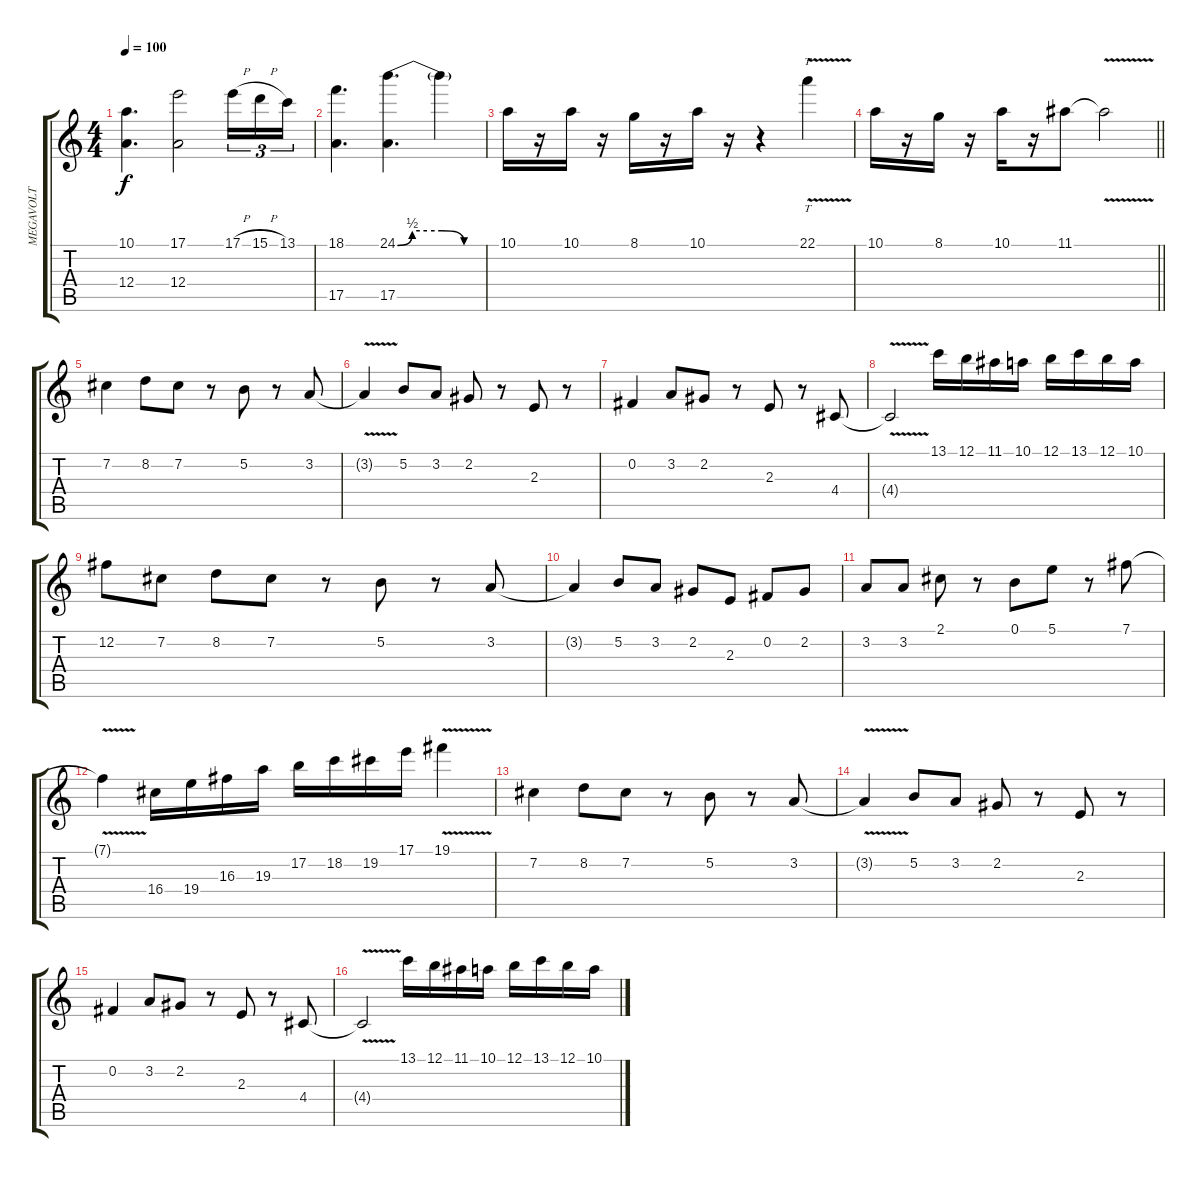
\track ("MEGAVOLT" "MEGAVOLT") {instrument distortionguitar}
\staff {score tabs}
\tuning (B3 Gb3 D3 A2 E2 B1) {hide}
\ts (4 4)
\tempo 100
\clef g2
\ks c
(10.1 12.4).4{d dy f} (17.1 12.4).2 17.1{h}.16{tu (3 2)} 15.1{h}.16{tu (3 2)} 13.1.16{tu (3 2)} |
(18.1 17.5).4{d} (24.1{be (custom 0 0 10 2 20 2 30 2 45 0 60 0)} 17.5).4{d} 24.1{t}.4 |
10.1.16 r.16 10.1.16 r.16 8.1.16 r.16 10.1.16 r.16 r.4 22.1{v}.4{tt} |
\barLineRight lightlight
10.1.16 r.16 8.1.16 r.16 10.1.16 r.16 11.1.8 11.1{v t}.2 |
7.2.4 8.2.8 7.2.8 r.8 5.2.8 r.8 3.2.8 |
3.2{v t}.4 5.2.8 3.2.8 2.2.8 r.8 2.3.8 r.8 |
0.2.4 3.2.8 2.2.8 r.8 2.3.8 r.8 4.4.8 |
4.4{v t}.2 13.1.16 12.1.16 11.1.16 10.1.16 12.1.16 13.1.16 12.1.16 10.1.16 |
12.2.8 7.2.8 8.2.8 7.2.8 r.8 5.2.8 r.8 3.2.8 |
3.2{t}.4 5.2.8 3.2.8 2.2.8 2.3.8 0.2.8 2.2.8 |
3.2.8 3.2.8 2.1.8 r.8 0.1.8 5.1.8 r.8 7.1.8 |
7.1{v t}.4 16.4.16 19.4.16 16.3.16 19.3.16 17.2.16 18.2.16 19.2.16 17.1.16 19.1{v}.4 |
7.2.4 8.2.8 7.2.8 r.8 5.2.8 r.8 3.2.8 |
3.2{v t}.4 5.2.8 3.2.8 2.2.8 r.8 2.3.8 r.8 |
0.2.4 3.2.8 2.2.8 r.8 2.3.8 r.8 4.4.8 |
4.4{v t}.2 13.1.16 12.1.16 11.1.16 10.1.16 12.1.16 13.1.16 12.1.16 10.1.16
